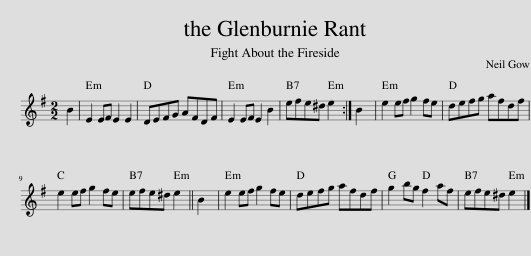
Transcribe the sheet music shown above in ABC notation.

X:1
L:1/8
M:2/2
I:linebreak $
K:Emin
V:1 treble
V:1
 B2 | E2 EF E2 E2 | DEFG AFDF | E2 EF E2 B2 | efe^d e2 :| %5
 B2 | e2 ef g2 fe | defg afdf |$ e2 ef g2 fe | efe^d e2 || %10
 B2 | e2 ef g2 fe | defg afdf | g2 bg f2 af | efe^d e2 |] %15
